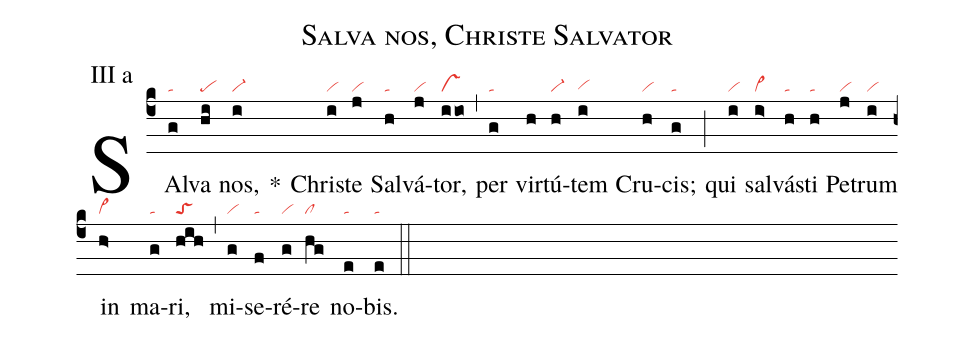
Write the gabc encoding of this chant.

name: Salva nos, Christe Salvator;
office-part: laudes, 2. antiphona;
mode: 3;
annotation: III a;
nabc-lines:1;
%%
(c4)
SA(g|ta)lva(hi|pe) nos,(i|vi-) *()
Chri(i|vi)ste(j|vi) Sal(h|ta)vá(j|vi)tor,(iio|vs) (,)
per(g|ta) vir(h)tú(h|vi-)tem(i|vihg) Cru(h|vi)cis;(g|ta) (;)
qui(i|vi) sal(i>|vi>)vá(h|ta)sti(h|ta) Pe(j|vi)trum(i|vi) in(h>|vi>) ma(g|ta)ri,(hih|toS) (,)
mi(g|vi)se(f|ta)ré(g|vi)re(hg|cl) no(e|ta)bis.(e|ta) (::)
